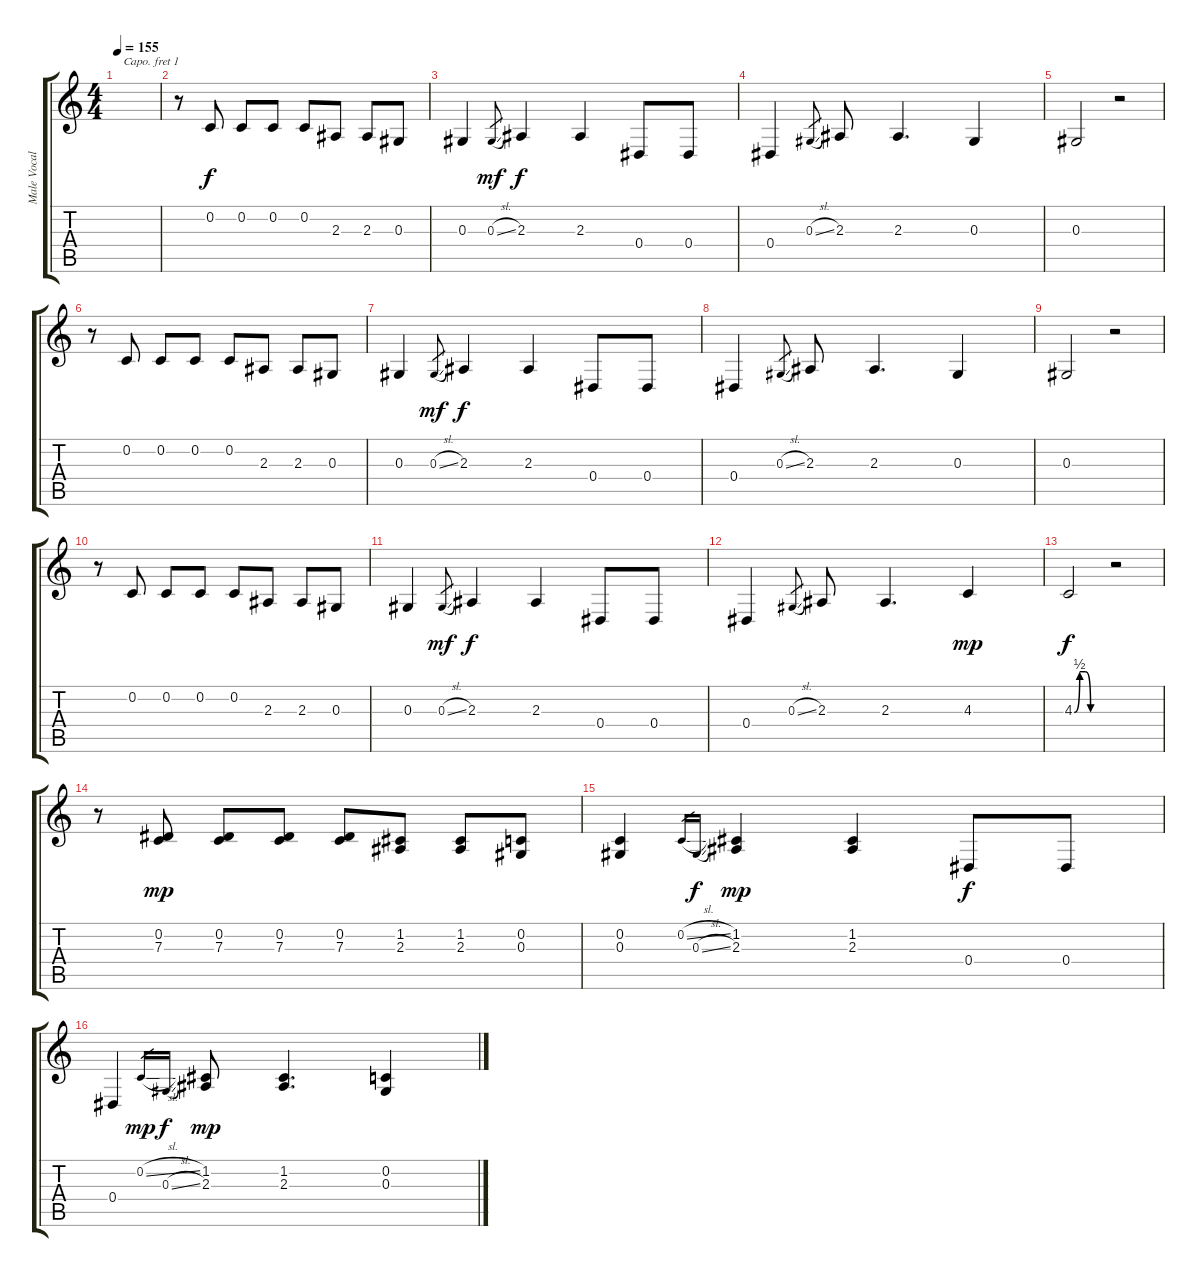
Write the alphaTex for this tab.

\track ("Male Vocals" "Male Vocal") {instrument flute}
\staff {score tabs}
\capo 1
\tuning (E4 B3 G3 D3 A2 E2) {hide}
\ts (4 4)
\tempo 155
\clef g2
\ks c
|
r.8 0.2.8 0.2.8 0.2.8 0.2.8 2.3.8 2.3.8 0.3.8 |
0.3.4 0.3{sl}.8{gr dy mf} 2.3.4{dy f} 2.3.4 0.4.8 0.4.8 |
0.4.4 0.3{sl}.8{gr} 2.3.8 2.3.4{d} 0.3.4 |
0.3.2 r.2 |
r.8 0.2.8 0.2.8 0.2.8 0.2.8 2.3.8 2.3.8 0.3.8 |
0.3.4 0.3{sl}.8{gr dy mf} 2.3.4{dy f} 2.3.4 0.4.8 0.4.8 |
0.4.4 0.3{sl}.8{gr} 2.3.8 2.3.4{d} 0.3.4 |
0.3.2 r.2 |
r.8 0.2.8 0.2.8 0.2.8 0.2.8 2.3.8 2.3.8 0.3.8 |
0.3.4 0.3{sl}.8{gr dy mf} 2.3.4{dy f} 2.3.4 0.4.8 0.4.8 |
0.4.4 0.3{sl}.8{gr} 2.3.8 2.3.4{d} 4.3.4{dy mp} |
4.3{be (custom 0 0 10 2 20 2 30 0 60 0)}.2{dy f} r.2 |
r.8 (0.2 7.3).8{dy mp} (0.2 7.3).8 (0.2 7.3).8 (0.2 7.3).8 (1.2 2.3).8 (1.2 2.3).8 (0.2 0.3).8 |
(0.2 0.3).4 0.2{sl}.16{gr} 0.3{sl}.16{gr dy f} (1.2 2.3).4{dy mp} (1.2 2.3).4 0.4.8{dy f} 0.4.8 |
0.4.4 0.2{sl}.16{gr dy mp} 0.3{sl}.16{gr dy f} (1.2 2.3).8{dy mp} (1.2 2.3).4{d} (0.2 0.3).4
